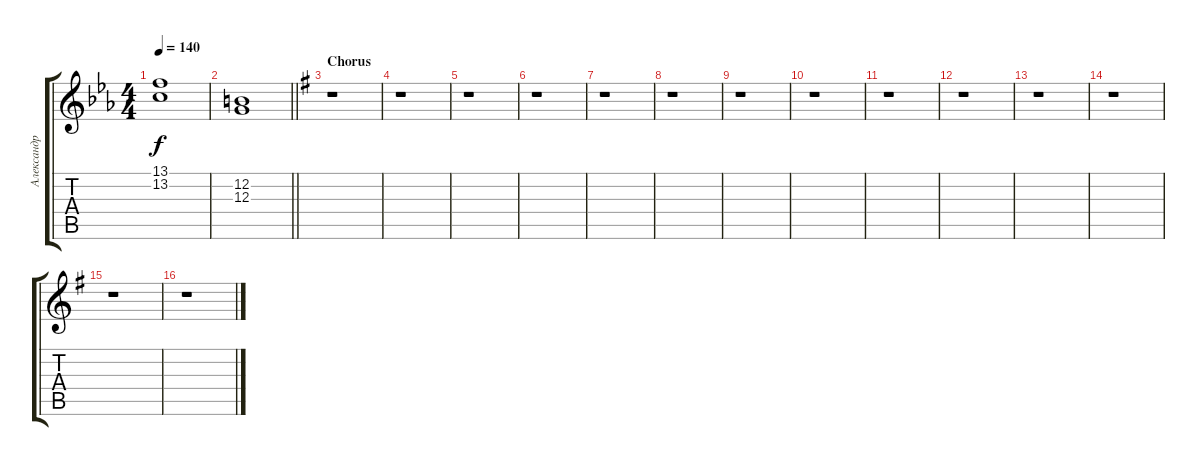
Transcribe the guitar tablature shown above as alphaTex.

\track ("Александр Андрюхин" "Александр ") {instrument churchorgan}
\staff {score tabs}
\tuning (E4 B3 G3 D3 A2 E2) {hide}
\ts (4 4)
\tempo 140
\clef g2
\ks eb
(13.1 13.2).1{dy f} |
\barLineRight lightlight
(12.2 12.3).1 |
\section ("" "Chorus")
\ks g
r.1 |
r.1 |
r.1 |
r.1 |
r.1 |
r.1 |
r.1 |
r.1 |
r.1 |
r.1 |
r.1 |
r.1 |
r.1 |
r.1
